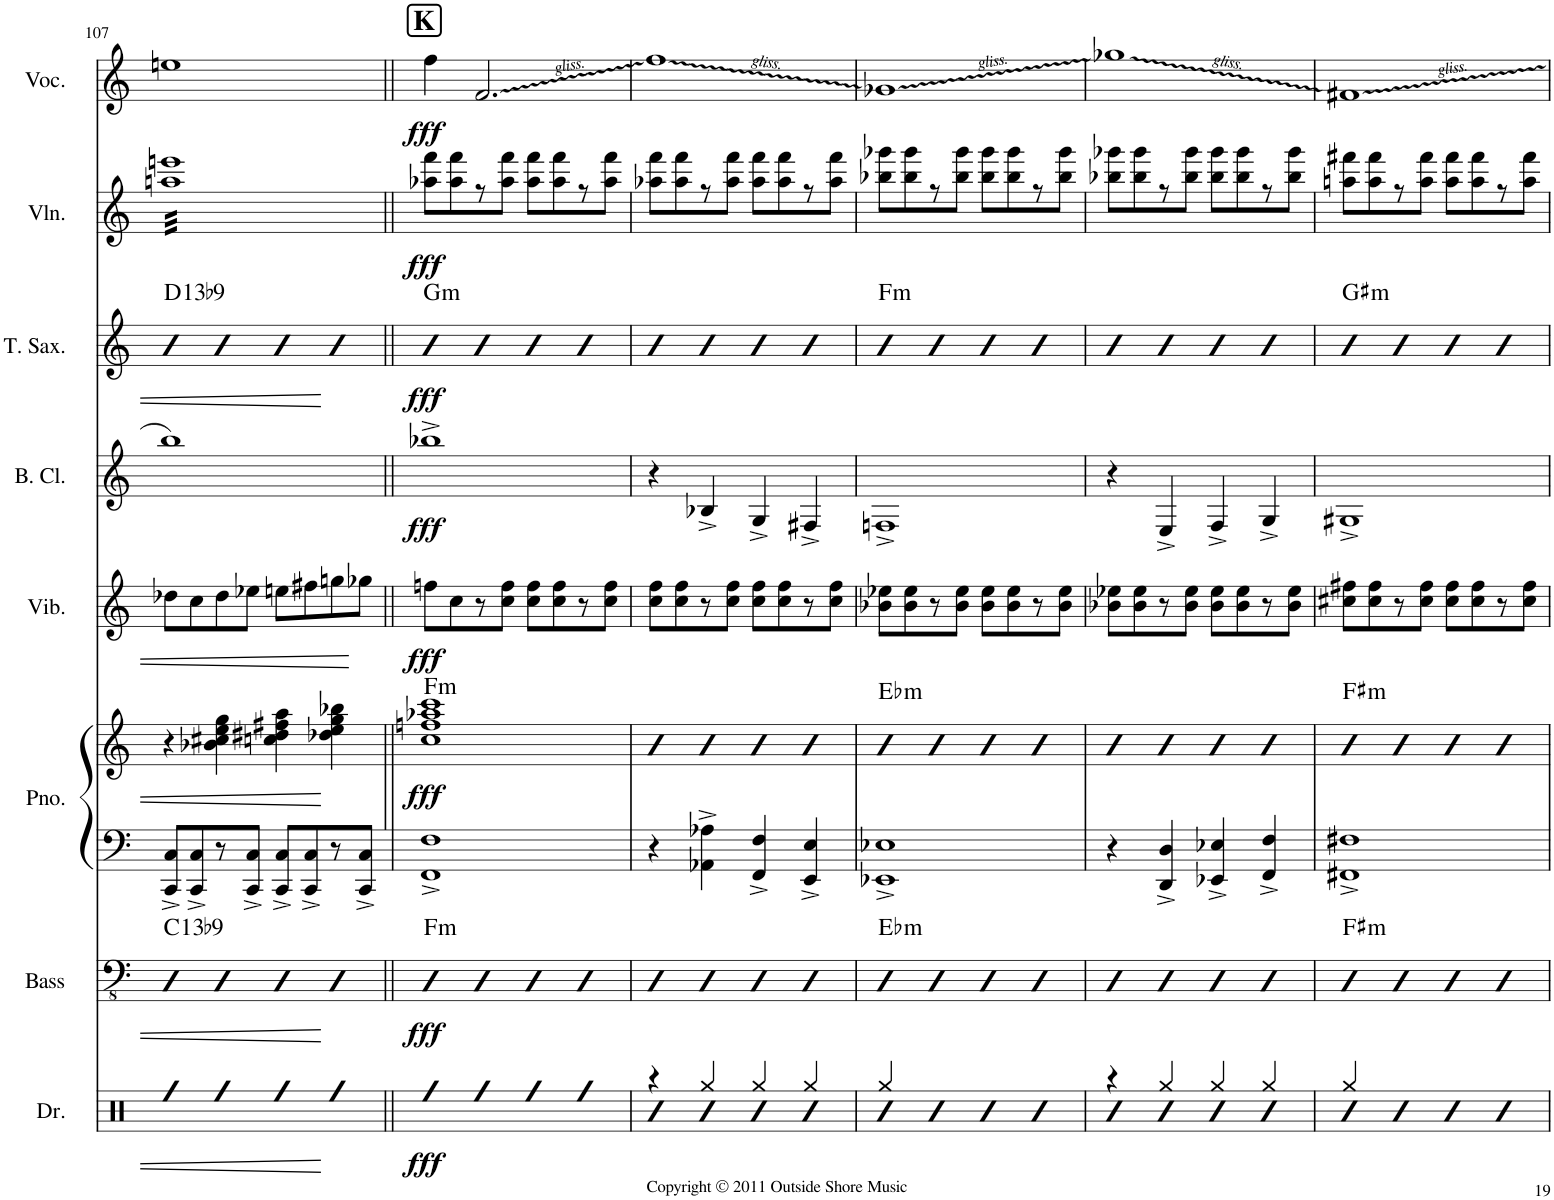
**kern	**dynam	**kern	**dynam	**harte	**kern	**kern	**dynam	**harte	**kern	**dynam	**kern	**dynam	**kern	**dynam	**harte	**kern	**dynam	**kern	**dynam
*part8	*part8	*part7	*part7	*part7	*part6	*part6	*part6	*part6	*part5	*part5	*part4	*part4	*part3	*part3	*part3	*part2	*part2	*part1	*part1
*staff9	*staff9	*staff8	*staff8	*	*staff7	*staff6	*staff6/7	*	*staff5	*staff5	*staff4	*staff4	*staff3	*staff3	*	*staff2	*staff2	*staff1	*staff1
*I"Drums	*	*I"Bass	*	*	*I"Piano	*	*	*	*I"Vibraphone	*	*I"Bass Clarinet	*	*I"Tenor Saxophone	*	*	*I"Violin	*	*I"Voice	*
*I'Dr.	*	*I'Bass	*	*	*I'Pno.	*	*	*	*I'Vib.	*	*I'B. Cl.	*	*I'T. Sax.	*	*	*I'Vln.	*	*I'Voc.	*
!!LO:PB:g=z
*clefX	*	*clefFv4	*	*	*clefF4	*clefG2	*	*	*clefG2	*	*clefG2	*	*clefG2	*	*	*clefG2	*	*clefG2	*
*	*	*Trd7c12	*	*	*	*	*	*	*	*	*Trd8c14	*	*Trd8c14	*	*	*	*	*	*
*k[]	*	*k[]	*	*	*k[]	*k[]	*	*	*k[]	*	*k[]	*	*k[]	*	*	*k[]	*	*k[]	*
*M4/4	*	*M4/4	*	*	*M4/4	*M4/4	*	*	*M4/4	*	*M4/4	*	*M4/4	*	*	*M4/4	*	*M4/4	*
=107	=107	=107	=107	=107	=107	=107	=107	=107	=107	=107	=107	=107	=107	=107	=107	=107	=107	=107	=107
!	!	!	!	!LO:H:kt=13	!	!	!	!	!	!	!	!	!	!	!LO:H:kt=13	!	!	!	!
*	*	*	*	*	*	*	*	*	*	*	*	*	*	*	*	*tremolo	*	*	*
4Rff	.	4DDn	.	C:(3,5,b7,b9,11,13)	8CC/^ 8C/^L	4r	.	.	8dd-X\L	.	1bb	.	4b	.	D:(3,5,b7,b9,11,13)	32aan 32eeenLLL	.	1een	.
.	.	.	.	.	.	.	.	.	.	.	.	.	.	.	.	32aan 32eeen	.	.	.
.	.	.	.	.	.	.	.	.	.	.	.	.	.	.	.	32aan 32eeen	.	.	.
.	.	.	.	.	.	.	.	.	.	.	.	.	.	.	.	32aan 32eeen	.	.	.
.	.	.	.	.	8CC/^ 8C/^	.	.	.	8cc\	.	.	.	.	.	.	32aan 32eeen	.	.	.
.	.	.	.	.	.	.	.	.	.	.	.	.	.	.	.	32aan 32eeen	.	.	.
.	.	.	.	.	.	.	.	.	.	.	.	.	.	.	.	32aan 32eeen	.	.	.
.	.	.	.	.	.	.	.	.	.	.	.	.	.	.	.	32aan 32eeen	.	.	.
4Rff	.	4DD	.	.	8r	4b-X\ 4cc#X\ 4ee\ 4gg\	.	.	8dd-\	.	.	.	4b	.	.	32aan 32eeen	.	.	.
.	.	.	.	.	.	.	.	.	.	.	.	.	.	.	.	32aan 32eeen	.	.	.
.	.	.	.	.	.	.	.	.	.	.	.	.	.	.	.	32aan 32eeen	.	.	.
.	.	.	.	.	.	.	.	.	.	.	.	.	.	.	.	32aan 32eeen	.	.	.
.	.	.	.	.	8CC/^ 8C/^J	.	.	.	8ee-X\J	.	.	.	.	.	.	32aan 32eeen	.	.	.
.	.	.	.	.	.	.	.	.	.	.	.	.	.	.	.	32aan 32eeen	.	.	.
.	.	.	.	.	.	.	.	.	.	.	.	.	.	.	.	32aan 32eeen	.	.	.
.	.	.	.	.	.	.	.	.	.	.	.	.	.	.	.	32aan 32eeen	.	.	.
4Rff	.	4DD	.	.	8CC/^ 8C/^L	4ccn\ 4dd#X\ 4ff#X\ 4aa\	.	.	8een\L	.	.	.	4b	.	.	32aan 32eeen	.	.	.
.	.	.	.	.	.	.	.	.	.	.	.	.	.	.	.	32aan 32eeen	.	.	.
.	.	.	.	.	.	.	.	.	.	.	.	.	.	.	.	32aan 32eeen	.	.	.
.	.	.	.	.	.	.	.	.	.	.	.	.	.	.	.	32aan 32eeen	.	.	.
.	.	.	.	.	8CC/^ 8C/^	.	.	.	8ff#X\	.	.	.	.	.	.	32aan 32eeen	.	.	.
.	.	.	.	.	.	.	.	.	.	.	.	.	.	.	.	32aan 32eeen	.	.	.
.	.	.	.	.	.	.	.	.	.	.	.	.	.	.	.	32aan 32eeen	.	.	.
.	.	.	.	.	.	.	.	.	.	.	.	.	.	.	.	32aan 32eeen	.	.	.
4Rff	.	4DD	.	.	8r	4dd-X\ 4ee\ 4gg\ 4bb-X\	.	.	8ggn\	.	.	.	4b	.	.	32aan 32eeen	.	.	.
.	.	.	.	.	.	.	.	.	.	.	.	.	.	.	.	32aan 32eeen	.	.	.
.	.	.	.	.	.	.	.	.	.	.	.	.	.	.	.	32aan 32eeen	.	.	.
.	.	.	.	.	.	.	.	.	.	.	.	.	.	.	.	32aan 32eeen	.	.	.
.	.	.	.	.	8CC/^ 8C/^J	.	.	.	8gg-X\J	.	.	.	.	.	.	32aan 32eeen	.	.	.
.	.	.	.	.	.	.	.	.	.	.	.	.	.	.	.	32aan 32eeen	.	.	.
.	.	.	.	.	.	.	.	.	.	.	.	.	.	.	.	32aan 32eeen	.	.	.
.	.	.	.	.	.	.	.	.	.	.	.	.	.	.	.	32aan 32eeenJJJ	.	.	.
*	*	*	*	*	*	*	*	*	*	*	*	*	*	*	*	*Xtremolo	*	*	*
=108||	=108||	=108||	=108||	=108||	=108||	=108||	=108||	=108||	=108||	=108||	=108||	=108||	=108||	=108||	=108||	=108||	=108||	=108||	=108||
!	!	!	!	!	!	!	!	!	!	!	!	!	!	!	!	!	!	!LO:TX:a:B:t=K	!
!	!LO:DY:b	!	!LO:DY:b	!LO:H:kt=m	!	!	!LO:DY:b	!LO:H:kt=m	!	!LO:DY:b	!	!LO:DY:b	!	!LO:DY:b	!LO:H:kt=m	!	!LO:DY:b	!	!LO:DY:b
4Rff	fff	4DD	fff	F:min	1FF^ 1F^	1cc 1ffn 1aa-X 1ccc	fff	F:min	8ffn\L	fff	1bb-X^	fff	4bn	fff	G:min	8aa-X\ 8fff\L	fff	4ff\	fff
.	.	.	.	.	.	.	.	.	8cc\	.	.	.	.	.	.	8aa-\ 8fff\	.	.	.
4Rff	.	4DD	.	.	.	.	.	.	8r	.	.	.	4b	.	.	8r	.	2.f/	.
.	.	.	.	.	.	.	.	.	8cc\ 8ff\J	.	.	.	.	.	.	8aa-\ 8fff\J	.	.	.
4Rff	.	4DD	.	.	.	.	.	.	8cc\ 8ff\L	.	.	.	4b	.	.	8aa-\ 8fff\L	.	.	.
.	.	.	.	.	.	.	.	.	8cc\ 8ff\	.	.	.	.	.	.	8aa-\ 8fff\	.	.	.
4Rff	.	4DD	.	.	.	.	.	.	8r	.	.	.	4b	.	.	8r	.	.	.
.	.	.	.	.	.	.	.	.	8cc\ 8ff\J	.	.	.	.	.	.	8aa-\ 8fff\J	.	.	.
=109	=109	=109	=109	=109	=109	=109	=109	=109	=109	=109	=109	=109	=109	=109	=109	=109	=109	=109	=109
*^	*	*	*	*	*	*	*	*	*	*	*	*	*	*	*	*	*	*	*
4r	4R	.	4DD	.	.	4r	4b	.	.	8cc\ 8ff\L	.	4r	.	4b	.	.	8aa-X\ 8fff\L	.	1ff	.
.	.	.	.	.	.	.	.	.	.	8cc\ 8ff\	.	.	.	.	.	.	8aa-\ 8fff\	.	.	.
4Rgg/	4R	.	4DD	.	.	4AA-X\^ 4A-X\^	4b	.	.	8r	.	4B-X^/	.	4b	.	.	8r	.	.	.
.	.	.	.	.	.	.	.	.	.	8cc\ 8ff\J	.	.	.	.	.	.	8aa-\ 8fff\J	.	.	.
4Rgg/	4R	.	4DD	.	.	4FF/^ 4F/^	4b	.	.	8cc\ 8ff\L	.	4G^/	.	4b	.	.	8aa-\ 8fff\L	.	.	.
.	.	.	.	.	.	.	.	.	.	8cc\ 8ff\	.	.	.	.	.	.	8aa-\ 8fff\	.	.	.
4Rgg/	4R	.	4DD	.	.	4EE/^ 4E/^	4b	.	.	8r	.	4F#X^/	.	4b	.	.	8r	.	.	.
.	.	.	.	.	.	.	.	.	.	8cc\ 8ff\J	.	.	.	.	.	.	8aa-\ 8fff\J	.	.	.
=110	=110	=110	=110	=110	=110	=110	=110	=110	=110	=110	=110	=110	=110	=110	=110	=110	=110	=110	=110	=110
!	!	!	!	!	!LO:H:kt=m	!	!	!	!LO:H:kt=m	!	!	!	!	!	!	!LO:H:kt=m	!	!	!	!
4Rgg/	4R	.	4DD	.	Eb:min	1EE-X^ 1E-X^	4b	.	Eb:min	8b-X\ 8ee-X\L	.	1Fn^	.	4b	.	F:min	8bb-X\ 8ggg-X\L	.	1g-X	.
.	.	.	.	.	.	.	.	.	.	8b-\ 8ee-\	.	.	.	.	.	.	8bb-\ 8ggg-\	.	.	.
4ryy	4R	.	4DD	.	.	.	4b	.	.	8r	.	.	.	4b	.	.	8r	.	.	.
.	.	.	.	.	.	.	.	.	.	8b-\ 8ee-\J	.	.	.	.	.	.	8bb-\ 8ggg-\J	.	.	.
2ryy	4R	.	4DD	.	.	.	4b	.	.	8b-\ 8ee-\L	.	.	.	4b	.	.	8bb-\ 8ggg-\L	.	.	.
.	.	.	.	.	.	.	.	.	.	8b-\ 8ee-\	.	.	.	.	.	.	8bb-\ 8ggg-\	.	.	.
.	4R	.	4DD	.	.	.	4b	.	.	8r	.	.	.	4b	.	.	8r	.	.	.
.	.	.	.	.	.	.	.	.	.	8b-\ 8ee-\J	.	.	.	.	.	.	8bb-\ 8ggg-\J	.	.	.
=111	=111	=111	=111	=111	=111	=111	=111	=111	=111	=111	=111	=111	=111	=111	=111	=111	=111	=111	=111	=111
4r	4R	.	4DD	.	.	4r	4b	.	.	8b-X\ 8ee-X\L	.	4r	.	4b	.	.	8bb-X\ 8ggg-X\L	.	1gg-X	.
.	.	.	.	.	.	.	.	.	.	8b-\ 8ee-\	.	.	.	.	.	.	8bb-\ 8ggg-\	.	.	.
4Rgg/	4R	.	4DD	.	.	4DD/^ 4D/^	4b	.	.	8r	.	4E^/	.	4b	.	.	8r	.	.	.
.	.	.	.	.	.	.	.	.	.	8b-\ 8ee-\J	.	.	.	.	.	.	8bb-\ 8ggg-\J	.	.	.
4Rgg/	4R	.	4DD	.	.	4EE-X/^ 4E-X/^	4b	.	.	8b-\ 8ee-\L	.	4F^/	.	4b	.	.	8bb-\ 8ggg-\L	.	.	.
.	.	.	.	.	.	.	.	.	.	8b-\ 8ee-\	.	.	.	.	.	.	8bb-\ 8ggg-\	.	.	.
4Rgg/	4R	.	4DD	.	.	4FF/^ 4F/^	4b	.	.	8r	.	4G^/	.	4b	.	.	8r	.	.	.
.	.	.	.	.	.	.	.	.	.	8b-\ 8ee-\J	.	.	.	.	.	.	8bb-\ 8ggg-\J	.	.	.
=112	=112	=112	=112	=112	=112	=112	=112	=112	=112	=112	=112	=112	=112	=112	=112	=112	=112	=112	=112	=112
!	!	!	!	!	!LO:H:kt=m	!	!	!	!LO:H:kt=m	!	!	!	!	!	!	!LO:H:kt=m	!	!	!	!
4Rgg/	4R	.	4DD	.	F#:min	1FF#X^ 1F#X^	4b	.	F#:min	8cc#X\ 8ff#X\L	.	1G#X^	.	4b	.	G#:min	8aan\ 8fff#X\L	.	1f#X	.
.	.	.	.	.	.	.	.	.	.	8cc#\ 8ff#\	.	.	.	.	.	.	8aa\ 8fff#\	.	.	.
4ryy	4R	.	4DD	.	.	.	4b	.	.	8r	.	.	.	4b	.	.	8r	.	.	.
.	.	.	.	.	.	.	.	.	.	8cc#\ 8ff#\J	.	.	.	.	.	.	8aa\ 8fff#\J	.	.	.
2ryy	4R	.	4DD	.	.	.	4b	.	.	8cc#\ 8ff#\L	.	.	.	4b	.	.	8aa\ 8fff#\L	.	.	.
.	.	.	.	.	.	.	.	.	.	8cc#\ 8ff#\	.	.	.	.	.	.	8aa\ 8fff#\	.	.	.
.	4R	.	4DD	.	.	.	4b	.	.	8r	.	.	.	4b	.	.	8r	.	.	.
.	.	.	.	.	.	.	.	.	.	8cc#\ 8ff#\J	.	.	.	.	.	.	8aa\ 8fff#\J	.	.	.
*v	*v	*	*	*	*	*	*	*	*	*	*	*	*	*	*	*	*	*	*	*
=	=	=	=	=	=	=	=	=	=	=	=	=	=	=	=	=	=	=	=
*-	*-	*-	*-	*-	*-	*-	*-	*-	*-	*-	*-	*-	*-	*-	*-	*-	*-	*-	*-
